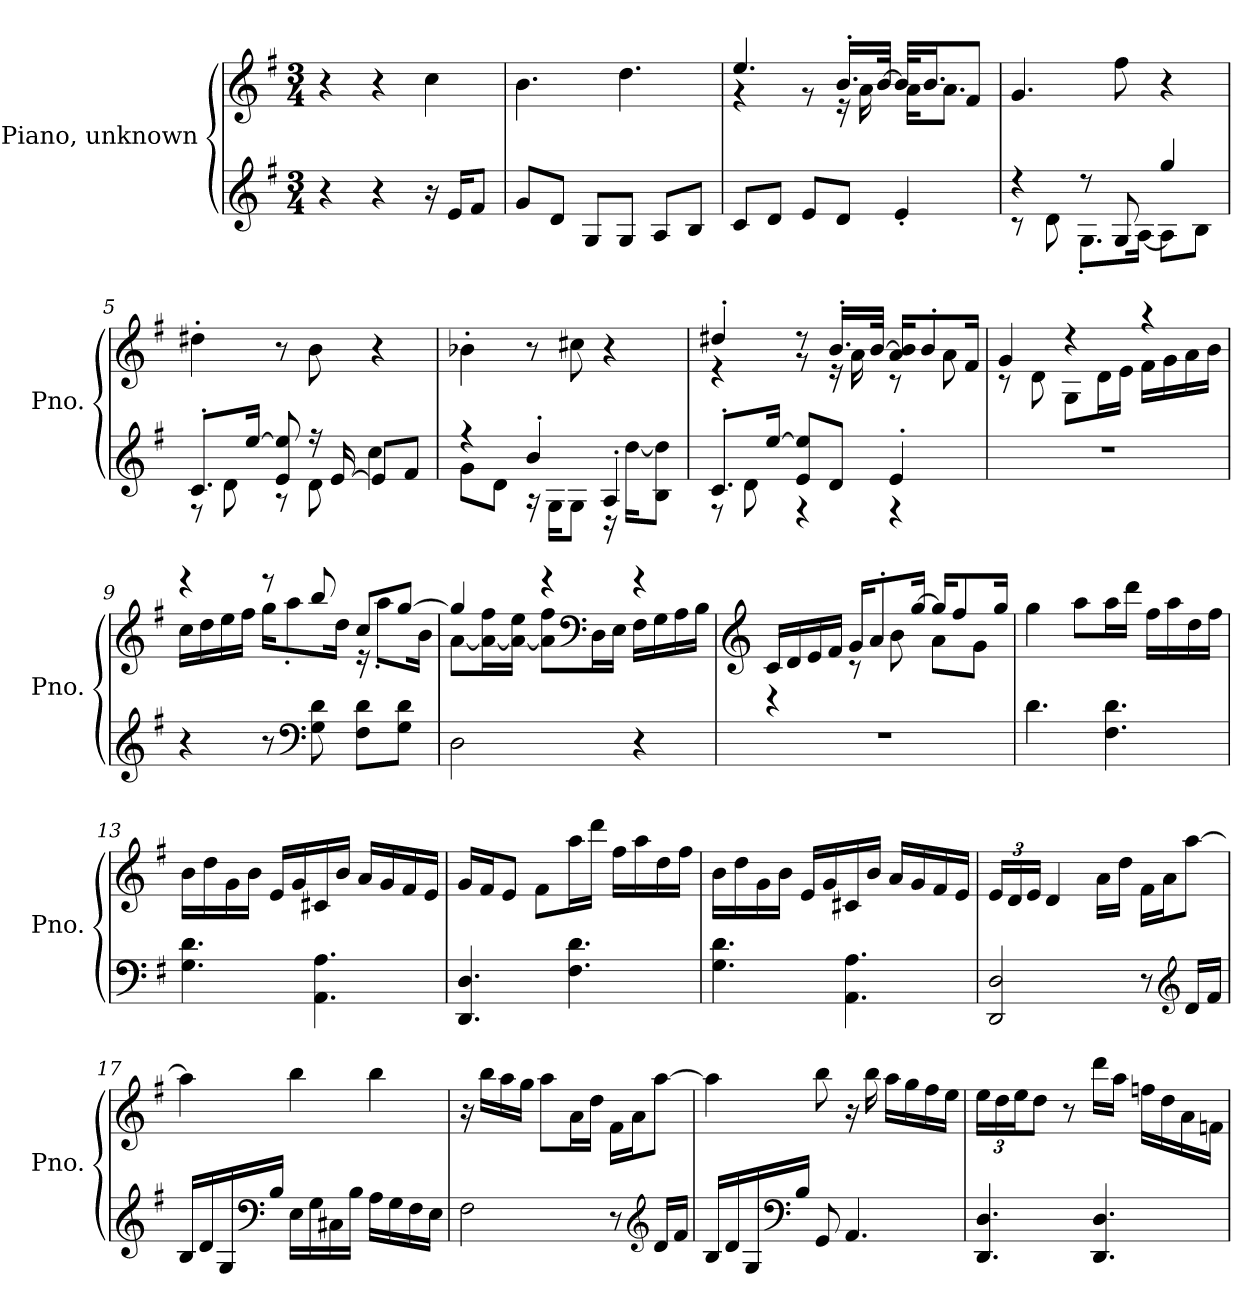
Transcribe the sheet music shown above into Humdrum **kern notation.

**kern	**kern
*part1	*part1
*staff2	*staff1
*I"Piano, unknown	*
*I'Pno.	*
*clefG2	*clefG2
*k[f#]	*k[f#]
*M3/4	*M3/4
*MM109	*MM109
=1	=1
4r	4r
4r	4r
16r	4cc\
16e/KL	.
8f#/J	.
=2	=2
8g/L	4.b\
8d/J	.
8G/L	.
8G/J	4.dd\
8A/L	.
8B/J	.
=3	=3
*	*^
8c/L	4.ee/	4r
8d/J	.	.
8e/L	.	8r
8d/J	16.b'/LL	16r
.	.	16a\
.	[32b/JJk	.
4e'/	32b/KLL]	16a\KL
.	16.b/J	.
.	.	8.a\J
.	8f#/J	.
*	*v	*v
=4	=4
*^	*
4r	8r	4.g/
.	8d\	.
8r	8.G'\L	.
8G/	.	8ff#\
.	[16A\Jk	.
4gg/	8A\L]	4r
.	8B\J	.
!!LO:LB:g=z
=5	=5	=5
8.c'/L	8r	4dd#X'\
.	8d\	.
[16ee/Jk	.	.
8e/ 8ee/]	8r	8r
16r	8d\	8b\
[16e/	.	.
8e/L]	4cc\	4r
8f#/J	.	.
=6	=6	=6
4r	8g\L	4b-X'\
.	8d\J	.
4b'/	16r	8r
.	16G\KL	.
.	8G\J	8cc#X\
4A'/	16r	4r
.	[16dd\KL	.
.	8B\ 8dd\]J	.
=7	=7	=7
*	*	*^
8.c'/L	8r	4dd#X'/	4r
.	8d\	.	.
[16ee/Jk	.	.	.
8e/ 8ee/]L	4r	8r	8r
8d/J	.	16.b'/LL	16r
.	.	.	16a\
.	.	[32b/JJk	.
4e'/	4r	16a/ 16b/]KL	8r
.	.	8b'/	.
.	.	.	8a\
.	.	16f#/Jk	.
*v	*v	*	*
=8	=8	=8
2.r	4g/	8r
.	.	8d\
.	4r	8G\L
.	.	16d\L
.	.	16e\JJ
.	4r	16f#\LL
.	.	16g\
.	.	16a\
.	.	16b\JJ
!!LO:LB:g=z	!!
=9	=9	=9
4r	4r	16cc\LL
.	.	16dd\
.	.	16ee\
.	.	16ff#\JJ
8r	8r	16gg\KL
.	.	8aa'\
*clefF4	*	*
8G\ 8d\	8bb/	.
.	.	16dd\Jk
8F#\ 8d\L	8cc/L	16r
.	.	8aa'\L
8G\ 8d\J	[8gg/J	.
.	.	16b\Jk
=10	=10	=10
2D\	4gg/]	[8a\L
.	.	16a\_ 16ff#\L
.	.	16a\_ 16ee\JJ
.	4r	8a\] 8ff#\L
*	*clefF4	*
.	.	16D\L
.	.	16E\JJ
4r	4r	16F#\LL
.	.	16G\
.	.	16A\
.	.	16B\JJ
=11	=11	=11
*	*clefG2	*
2.r	16c/LL	4r
.	16d/	.
.	16e/	.
.	16f#/JJ	.
.	16g/KL	8r
.	8a'/	.
.	.	8b\
.	[16gg/Jk	.
.	16gg/KL]	8a\L
.	8ff#/	.
.	.	8g\J
.	16gg/Jk	.
*	*v	*v
!!LO:LB:g=z
=12	=12
4.d\	4gg\
.	8aa\L
4.F#\ 4.d\	16aa\L
.	16ddd\JJ
.	16ff#\LL
.	16aa\
.	16dd\
.	16ff#\JJ
=13	=13
4.G\ 4.d\	16b\LL
.	16dd\
.	16g\
.	16b\JJ
.	16e/LL
.	16g/
4.AA\ 4.A\	16c#X/
.	16b/JJ
.	16a/LL
.	16g/
.	16f#/
.	16e/JJ
=14	=14
4.DD/ 4.D/	16g/LL
.	16f#/J
.	8e/J
.	8f#\L
4.F#\ 4.d\	16aa\L
.	16ddd\JJ
.	16ff#\LL
.	16aa\
.	16dd\
.	16ff#\JJ
!!LO:LB:g=z
=15	=15
4.G\ 4.d\	16b\LL
.	16dd\
.	16g\
.	16b\JJ
.	16e/LL
.	16g/
4.AA\ 4.A\	16c#X/
.	16b/JJ
.	16a/LL
.	16g/
.	16f#/
.	16e/JJ
=16	=16
*	*Xbrackettup
2DD/ 2D/	24e/LL
.	24d/
.	24e/JJ
.	4d/
.	16a\LL
.	16dd\JJ
8r	16f#\LL
.	16a\J
*clefG2	*
16d/LL	[8aa\J
16f#/JJ	.
=17	=17
16B/LL	4aa\]
16d/	.
16G/	.
*clefF4	*
16B/JJ	.
16E\LL	4bb\
16G\	.
16C#X\	.
16B\JJ	.
16A\LL	4bb\
16G\	.
16F#\	.
16E\JJ	.
!!LO:LB:g=z
=18	=18
2F#\	16r
.	16bb\LL
.	16aa\
.	16gg\JJ
.	8aa\L
.	16a\L
.	16dd\JJ
8r	16f#\LL
.	16a\J
*clefG2	*
16d/LL	[8aa\J
16f#/JJ	.
=19	=19
16B/LL	4aa\]
16d/	.
16G/	.
*clefF4	*
16B/JJ	.
8GG/	8bb\
4.AA/	16r
.	16bb\
.	16aa\LL
.	16gg\
.	16ff#\
.	16ee\JJ
=20	=20
4.DD/ 4.D/	24ee\LL
.	24dd\
.	24ee\J
.	8dd\J
.	8r
4.DD/ 4.D/	16ddd\LL
.	16aa\JJ
.	16ffn\LL
.	16dd\
.	16a\
.	16fn\JJ
=	=
*-	*-
